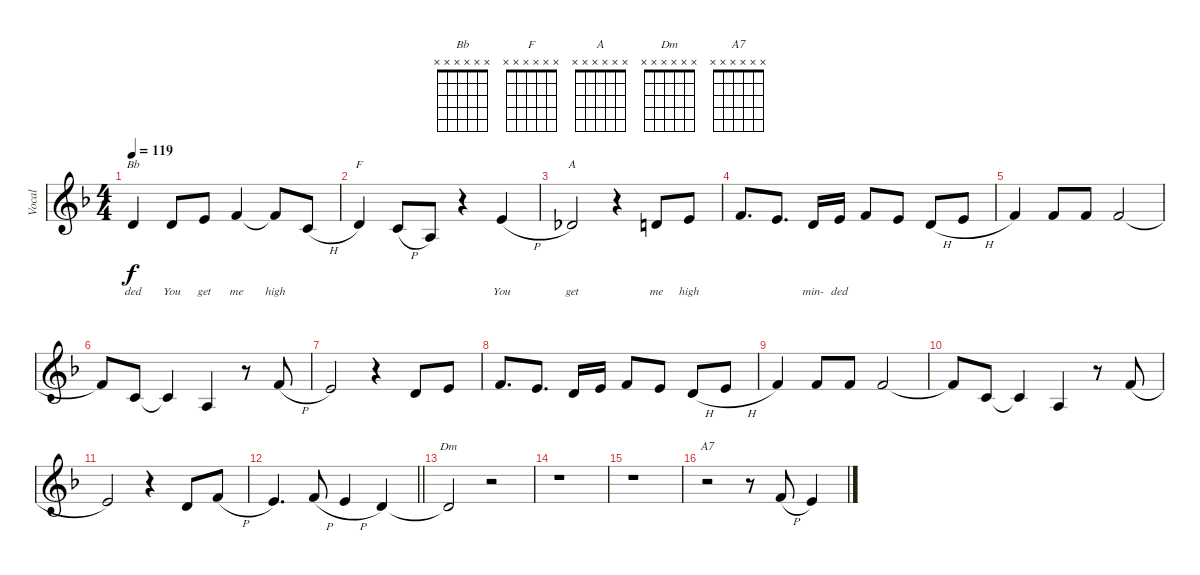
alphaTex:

\track ("Vocal" "Vocal") {instrument synthbrass1}
\staff {score}
\tuning (Eb4 Bb3 Gb3 Db3 Ab2 D2) {hide}
\chord ("Bb" x x x x x x)
\chord ("F" x x x x x x)
\chord ("A" x x x x x x)
\chord ("Dm" x x x x x x)
\chord ("A7" x x x x x x)
\ts (4 4)
\tempo 119
\clef g2
\ks dminor
4.2.4{ch "Bb" lyrics (0 "ded") lyrics (1 "") lyrics (2 "") lyrics (3 "") lyrics (4 "") dy f} 4.2.8{lyrics (0 "You") lyrics (1 "") lyrics (2 "") lyrics (3 "") lyrics (4 "")} 6.2.8{lyrics (0 "get") lyrics (1 "") lyrics (2 "") lyrics (3 "") lyrics (4 "")} 7.2.4{lyrics (0 "me") lyrics (1 "") lyrics (2 "") lyrics (3 "") lyrics (4 "")} 7.2{t}.8{lyrics (0 "high") lyrics (1 "") lyrics (2 "") lyrics (3 "") lyrics (4 "")} 2.2{h}.8{lyrics (0 "") lyrics (1 "") lyrics (2 "") lyrics (3 "") lyrics (4 "")} |
4.2.4{ch "F" lyrics (0 "") lyrics (1 "") lyrics (2 "") lyrics (3 "") lyrics (4 "")} 6.3{h}.8{lyrics (0 "") lyrics (1 "") lyrics (2 "") lyrics (3 "") lyrics (4 "")} 3.3.8{lyrics (0 "") lyrics (1 "") lyrics (2 "") lyrics (3 "") lyrics (4 "")} r.4 6.2{h}.4{lyrics (0 "You") lyrics (1 "") lyrics (2 "") lyrics (3 "") lyrics (4 "")} |
3.2.2{ch "A" lyrics (0 "get") lyrics (1 "") lyrics (2 "") lyrics (3 "") lyrics (4 "")} r.4 4.2.8{lyrics (0 "me") lyrics (1 "") lyrics (2 "") lyrics (3 "") lyrics (4 "")} 6.2.8{lyrics (0 "high") lyrics (1 "") lyrics (2 "") lyrics (3 "") lyrics (4 "")} |
7.2.8{d lyrics (0 "") lyrics (1 "") lyrics (2 "") lyrics (3 "") lyrics (4 "")} 6.2.8{d lyrics (0 "") lyrics (1 "") lyrics (2 "") lyrics (3 "") lyrics (4 "")} 4.2.16{lyrics (0 "min-") lyrics (1 "") lyrics (2 "") lyrics (3 "") lyrics (4 "")} 6.2.16{lyrics (0 "ded") lyrics (1 "") lyrics (2 "") lyrics (3 "") lyrics (4 "")} 7.2.8 6.2.8 4.2{h}.8 6.2{h}.8 |
7.2.4 7.2.8 7.2.8 7.2.2 |
7.2{t}.8 6.3.8 6.3{t}.4 3.3.4 r.8 7.2{h}.8 |
6.2.2 r.4 4.2.8 6.2.8 |
7.2.8{d} 6.2.8{d} 4.2.16 6.2.16 7.2.8 6.2.8 4.2{h}.8 6.2{h}.8 |
7.2.4 7.2.8 7.2.8 7.2.2 |
7.2{t}.8 6.3.8 6.3{t}.4 3.3.4 r.8 7.2{h}.8 |
6.2.2 r.4 4.2.8 7.2{h}.8 |
\barLineRight lightlight
6.2.4{d} 7.2{h}.8 6.2{h}.4 4.2.4 |
\section ("" "")
4.2{t}.2{ch "Dm"} r.2 |
r.1 |
r.1 |
r.2{ch "A7"} r.8 7.2{h}.8 6.2.4
